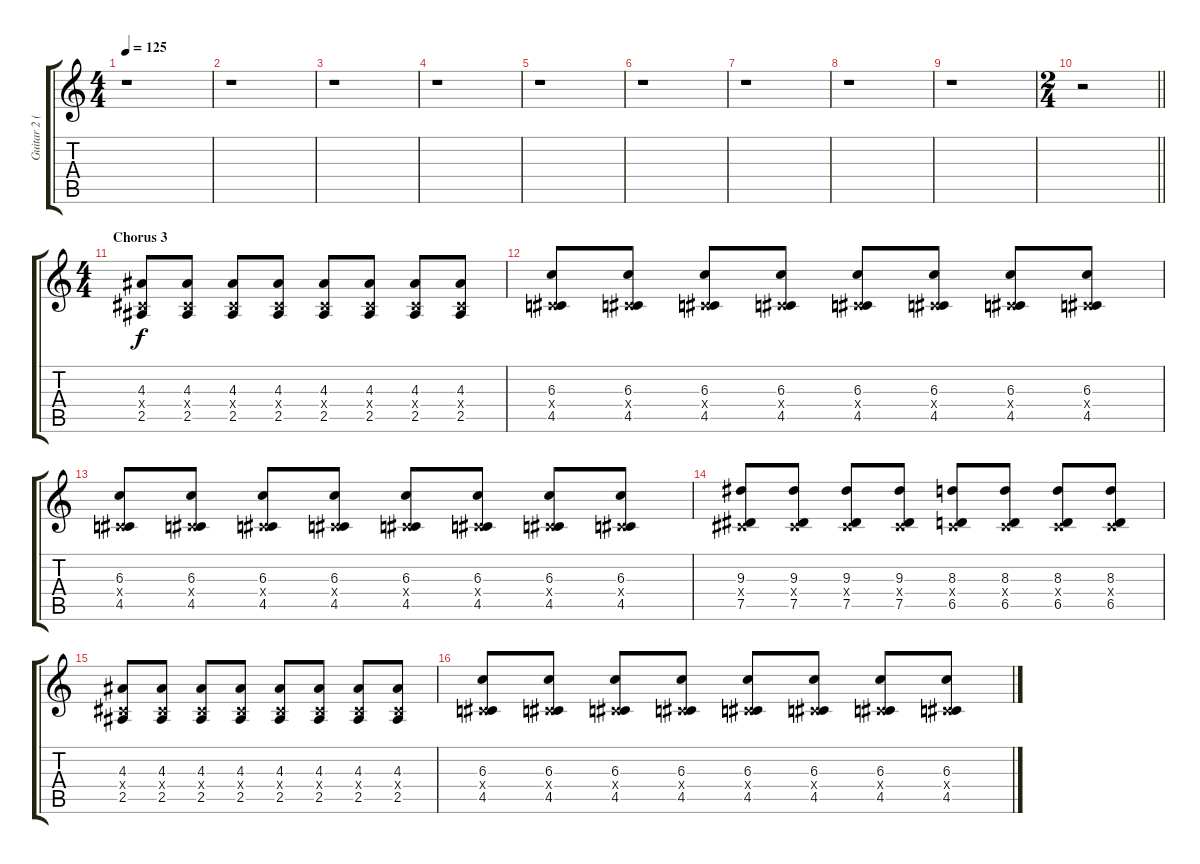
\track ("Guitar 2 (Rythym)" "Guitar 2 (") {solo instrument overdrivenguitar}
\staff {score tabs}
\tuning (Eb4 Bb3 Gb3 Db3 Ab2 Eb2) {hide}
\ts (4 4)
\tempo 125
\clef g2
\ks c
r.1{dy f} |
r.1 |
r.1 |
r.1 |
r.1 |
r.1 |
r.1 |
r.1 |
r.1 |
\ts (2 4)
\barLineRight lightlight
r.2 |
\ts (4 4)
\section ("" "Chorus 3")
(4.3 0.4{x} 2.5).8{instrument overdrivenguitar} (4.3 0.4{x} 2.5).8 (4.3 0.4{x} 2.5).8 (4.3 0.4{x} 2.5).8 (4.3 0.4{x} 2.5).8 (4.3 0.4{x} 2.5).8 (4.3 0.4{x} 2.5).8 (4.3 0.4{x} 2.5).8 |
(6.3 0.4{x} 4.5).8 (6.3 0.4{x} 4.5).8 (6.3 0.4{x} 4.5).8 (6.3 0.4{x} 4.5).8 (6.3 0.4{x} 4.5).8 (6.3 0.4{x} 4.5).8 (6.3 0.4{x} 4.5).8 (6.3 0.4{x} 4.5).8 |
(6.3 0.4{x} 4.5).8 (6.3 0.4{x} 4.5).8 (6.3 0.4{x} 4.5).8 (6.3 0.4{x} 4.5).8 (6.3 0.4{x} 4.5).8 (6.3 0.4{x} 4.5).8 (6.3 0.4{x} 4.5).8 (6.3 0.4{x} 4.5).8 |
(9.3 0.4{x} 7.5).8 (9.3 0.4{x} 7.5).8 (9.3 0.4{x} 7.5).8 (9.3 0.4{x} 7.5).8 (8.3 0.4{x} 6.5).8 (8.3 0.4{x} 6.5).8 (8.3 0.4{x} 6.5).8 (8.3 0.4{x} 6.5).8 |
(4.3 0.4{x} 2.5).8 (4.3 0.4{x} 2.5).8 (4.3 0.4{x} 2.5).8 (4.3 0.4{x} 2.5).8 (4.3 0.4{x} 2.5).8 (4.3 0.4{x} 2.5).8 (4.3 0.4{x} 2.5).8 (4.3 0.4{x} 2.5).8 |
(6.3 0.4{x} 4.5).8 (6.3 0.4{x} 4.5).8 (6.3 0.4{x} 4.5).8 (6.3 0.4{x} 4.5).8 (6.3 0.4{x} 4.5).8 (6.3 0.4{x} 4.5).8 (6.3 0.4{x} 4.5).8 (6.3 0.4{x} 4.5).8
